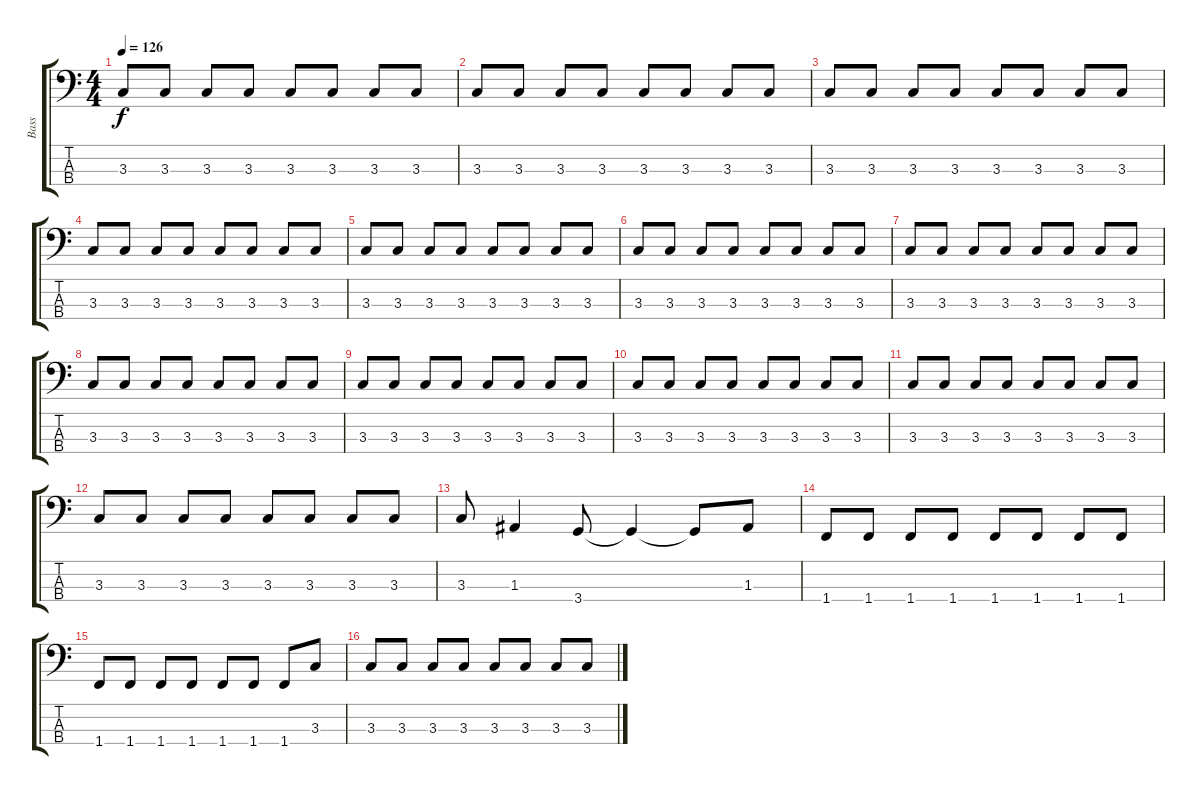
\track ("Bass" "Bass") {instrument fretlessbass}
\staff {score tabs}
\tuning (G2 D2 A1 E1) {hide}
\ts (4 4)
\tempo 126
\clef f4
\ks c
3.3.8{dy f} 3.3.8 3.3.8 3.3.8 3.3.8 3.3.8 3.3.8 3.3.8 |
3.3.8 3.3.8 3.3.8 3.3.8 3.3.8 3.3.8 3.3.8 3.3.8 |
3.3.8 3.3.8 3.3.8 3.3.8 3.3.8 3.3.8 3.3.8 3.3.8 |
3.3.8 3.3.8 3.3.8 3.3.8 3.3.8 3.3.8 3.3.8 3.3.8 |
3.3.8 3.3.8 3.3.8 3.3.8 3.3.8 3.3.8 3.3.8 3.3.8 |
3.3.8 3.3.8 3.3.8 3.3.8 3.3.8 3.3.8 3.3.8 3.3.8 |
3.3.8 3.3.8 3.3.8 3.3.8 3.3.8 3.3.8 3.3.8 3.3.8 |
3.3.8 3.3.8 3.3.8 3.3.8 3.3.8 3.3.8 3.3.8 3.3.8 |
3.3.8 3.3.8 3.3.8 3.3.8 3.3.8 3.3.8 3.3.8 3.3.8 |
3.3.8 3.3.8 3.3.8 3.3.8 3.3.8 3.3.8 3.3.8 3.3.8 |
3.3.8 3.3.8 3.3.8 3.3.8 3.3.8 3.3.8 3.3.8 3.3.8 |
3.3.8 3.3.8 3.3.8 3.3.8 3.3.8 3.3.8 3.3.8 3.3.8 |
3.3.8 1.3.4 3.4.8 3.4{t}.4 3.4{t}.8 1.3.8 |
1.4.8 1.4.8 1.4.8 1.4.8 1.4.8 1.4.8 1.4.8 1.4.8 |
1.4.8 1.4.8 1.4.8 1.4.8 1.4.8 1.4.8 1.4.8 3.3.8 |
3.3.8 3.3.8 3.3.8 3.3.8 3.3.8 3.3.8 3.3.8 3.3.8
